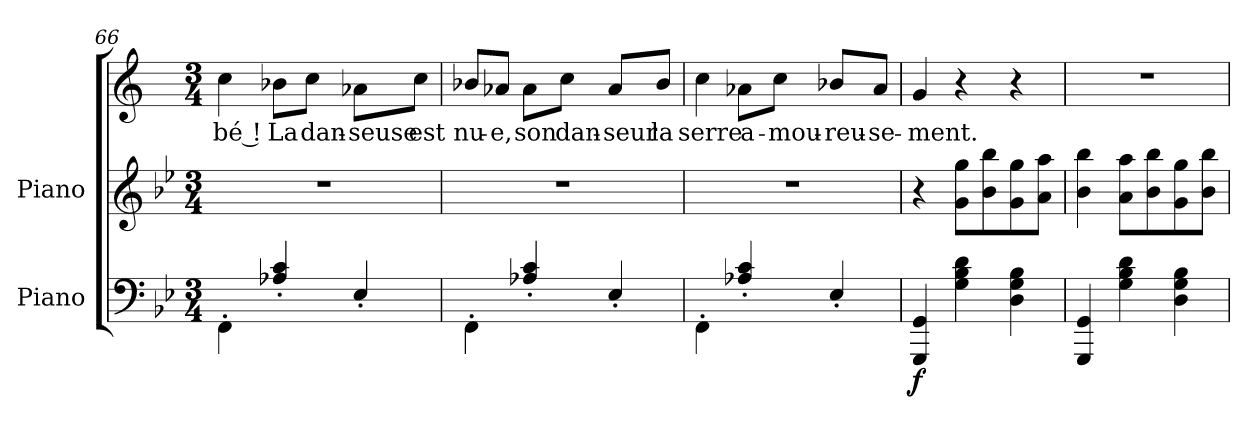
**kern	**dynam	**kern	**kern	**text
*part3	*part3	*part2	*part1	*part1
*staff3	*staff3	*staff2	*staff1	*staff1
*I"Piano	*	*I"Piano	*	*
!!LO:PB:g=z
*clefF4	*	*clefG2	*clefG2	*
*k[b-e-]	*	*k[b-e-]	*k[]	*
*B-:	*	*B-:	*C:	*
*M3/4	*	*M3/4	*M3/4	*
=66	=66	=66	=66	=66
4FF'\	.	2.r	4cc\	-bé !
4A-X'/ 4c'/	.	.	8b-\L	La
.	.	.	8cc\J	dan-
4E-'/	.	.	8a-X\L	-seuse
.	.	.	8cc\J	est
=67	=67	=67	=67	=67
4FF'\	.	2.r	8b-/L	nu-
.	.	.	8a-X/J	-e,
4A-X'/ 4c'/	.	.	8a-\L	son
.	.	.	8cc\J	dan-
4E-'/	.	.	8a-/L	-seur
.	.	.	8b-/J	la
=68	=68	=68	=68	=68
4FF'\	.	2.r	4cc\	serre
4A-X'/ 4c'/	.	.	8a-X\L	a-
.	.	.	8cc\J	-mou-
4E-'/	.	.	8b-/L	-reu-
.	.	.	8a-/J	-se-
=69	=69	=69	=69	=69
4GGG/ 4GG/	f	4r	4g/	-ment.
4G\ 4B-\ 4d\	.	8g\ 8gg\L	4r	.
.	.	8b-\ 8bb-\	.	.
4D\ 4G\ 4B-\	.	8g\ 8gg\	4r	.
.	.	8a\ 8aa\J	.	.
!!LO:LB:g=z
=70	=70	=70	=70	=70
4GGG/ 4GG/	.	4b-\ 4bb-\	2.r	.
4G\ 4B-\ 4d\	.	8a\ 8aa\L	.	.
.	.	8b-\ 8bb-\	.	.
4D\ 4G\ 4B-\	.	8g\ 8gg\	.	.
.	.	8b-\ 8bb-\J	.	.
=	=	=	=	=
*-	*-	*-	*-	*-
